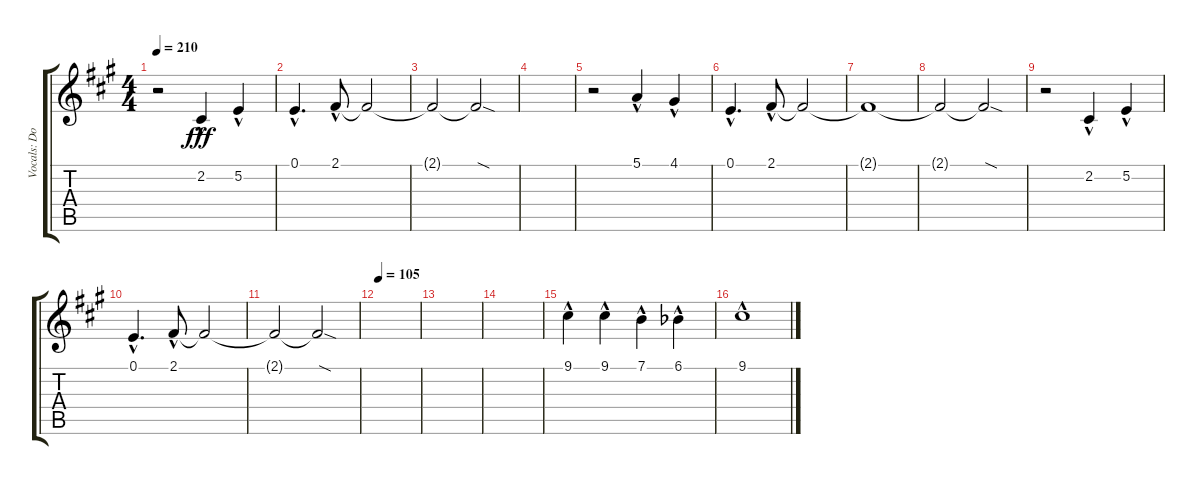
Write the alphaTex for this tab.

\track ("Vocals: Don" "Vocals: Do") {instrument lead2sawtooth}
\staff {score tabs}
\tuning (E4 B3 G3 D3 A2 E2) {hide}
\ts (4 4)
\tempo 210
\clef g2
\ks a
r.2{dy fff} 2.2{hac}.4 5.2{hac}.4 |
0.1{hac}.4{d} 2.1{hac}.8 2.1{t}.2 |
2.1{t}.2 2.1{sod t}.2 |
|
r.2 5.1{hac}.4 4.1{hac}.4 |
0.1{hac}.4{d} 2.1{hac}.8 2.1{t}.2 |
2.1{t}.1 |
2.1{t}.2 2.1{sod t}.2 |
r.2 2.2{hac}.4 5.2{hac}.4 |
0.1{hac}.4{d} 2.1{hac}.8 2.1{t}.2 |
2.1{t}.2 2.1{sod t}.2 |
\tempo 105
|
|
|
9.1{hac}.4 9.1{hac}.4 7.1{hac}.4 6.1{hac acc b}.4 |
9.1{hac}.1
